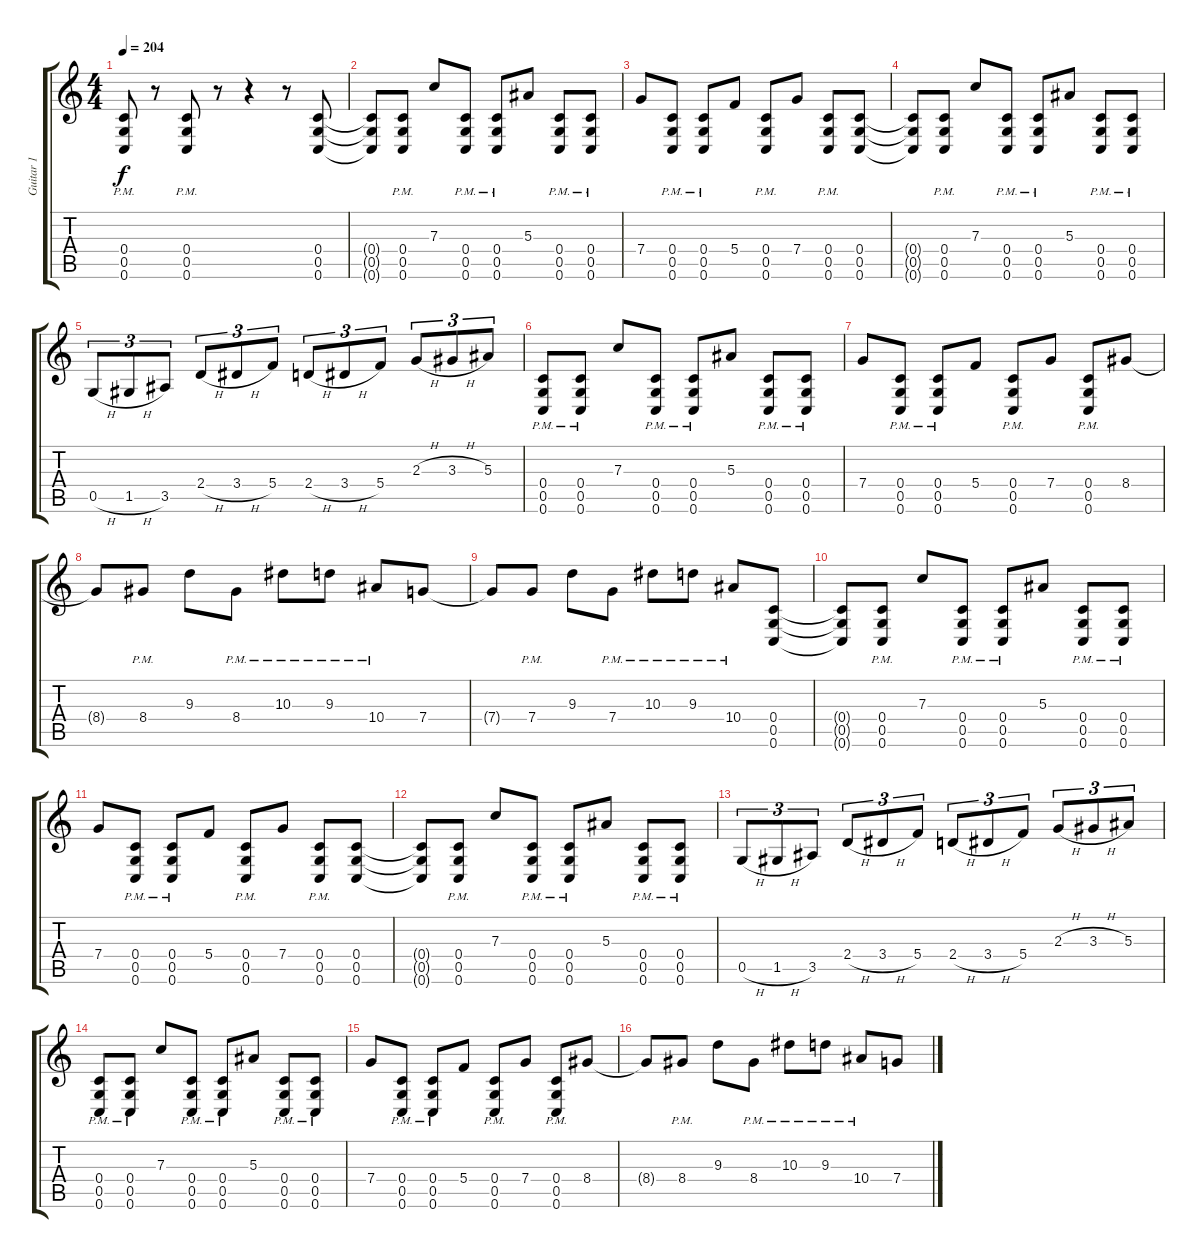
\track ("Guitar 1" "Guitar 1") {instrument distortionguitar}
\staff {score tabs}
\tuning (D4 A3 F3 C3 G2 C2) {hide}
\ts (4 4)
\tempo 204
\clef g2
\ks c
(0.4{pm} 0.5{pm} 0.6{pm}).8{dy f} r.8 (0.4{pm} 0.5{pm} 0.6{pm}).8 r.8 r.4 r.8 (0.4 0.5 0.6).8 |
(0.4{t} 0.5{t} 0.6{t}).8 (0.4{pm} 0.5{pm} 0.6{pm}).8 7.3.8 (0.4{pm} 0.5{pm} 0.6{pm}).8 (0.4{pm} 0.5{pm} 0.6{pm}).8 5.3.8 (0.4{pm} 0.5{pm} 0.6{pm}).8 (0.4{pm} 0.5{pm} 0.6{pm}).8 |
7.4.8 (0.4{pm} 0.5{pm} 0.6{pm}).8 (0.4{pm} 0.5{pm} 0.6{pm}).8 5.4.8 (0.4{pm} 0.5{pm} 0.6{pm}).8 7.4.8 (0.4{pm} 0.5{pm} 0.6{pm}).8 (0.4 0.5 0.6).8 |
(0.4{t} 0.5{t} 0.6{t}).8 (0.4{pm} 0.5{pm} 0.6{pm}).8 7.3.8 (0.4{pm} 0.5{pm} 0.6{pm}).8 (0.4{pm} 0.5{pm} 0.6{pm}).8 5.3.8 (0.4{pm} 0.5{pm} 0.6{pm}).8 (0.4{pm} 0.5{pm} 0.6{pm}).8 |
0.5{h}.8{tu (3 2)} 1.5{h}.8{tu (3 2)} 3.5.8{tu (3 2)} 2.4{h}.8{tu (3 2)} 3.4{h}.8{tu (3 2)} 5.4.8{tu (3 2)} 2.4{h}.8{tu (3 2)} 3.4{h}.8{tu (3 2)} 5.4.8{tu (3 2)} 2.3{h}.8{tu (3 2)} 3.3{h}.8{tu (3 2)} 5.3.8{tu (3 2)} |
(0.4{pm} 0.5{pm} 0.6{pm}).8 (0.4{pm} 0.5{pm} 0.6{pm}).8 7.3.8 (0.4{pm} 0.5{pm} 0.6{pm}).8 (0.4{pm} 0.5{pm} 0.6{pm}).8 5.3.8 (0.4{pm} 0.5{pm} 0.6{pm}).8 (0.4{pm} 0.5{pm} 0.6{pm}).8 |
7.4.8 (0.4{pm} 0.5{pm} 0.6{pm}).8 (0.4{pm} 0.5{pm} 0.6{pm}).8 5.4.8 (0.4{pm} 0.5{pm} 0.6{pm}).8 7.4.8 (0.4{pm} 0.5{pm} 0.6{pm}).8 8.4.8 |
8.4{t}.8 8.4{pm}.8 9.3.8 8.4{pm}.8 10.3{pm}.8 9.3{pm}.8 10.4{pm}.8 7.4.8 |
7.4{t}.8 7.4{pm}.8 9.3.8 7.4{pm}.8 10.3{pm}.8 9.3{pm}.8 10.4{pm}.8 (0.4 0.5 0.6).8 |
(0.4{t} 0.5{t} 0.6{t}).8 (0.4{pm} 0.5{pm} 0.6{pm}).8 7.3.8 (0.4{pm} 0.5{pm} 0.6{pm}).8 (0.4{pm} 0.5{pm} 0.6{pm}).8 5.3.8 (0.4{pm} 0.5{pm} 0.6{pm}).8 (0.4{pm} 0.5{pm} 0.6{pm}).8 |
7.4.8 (0.4{pm} 0.5{pm} 0.6{pm}).8 (0.4{pm} 0.5{pm} 0.6{pm}).8 5.4.8 (0.4{pm} 0.5{pm} 0.6{pm}).8 7.4.8 (0.4{pm} 0.5{pm} 0.6{pm}).8 (0.4 0.5 0.6).8 |
(0.4{t} 0.5{t} 0.6{t}).8 (0.4{pm} 0.5{pm} 0.6{pm}).8 7.3.8 (0.4{pm} 0.5{pm} 0.6{pm}).8 (0.4{pm} 0.5{pm} 0.6{pm}).8 5.3.8 (0.4{pm} 0.5{pm} 0.6{pm}).8 (0.4{pm} 0.5{pm} 0.6{pm}).8 |
0.5{h}.8{tu (3 2)} 1.5{h}.8{tu (3 2)} 3.5.8{tu (3 2)} 2.4{h}.8{tu (3 2)} 3.4{h}.8{tu (3 2)} 5.4.8{tu (3 2)} 2.4{h}.8{tu (3 2)} 3.4{h}.8{tu (3 2)} 5.4.8{tu (3 2)} 2.3{h}.8{tu (3 2)} 3.3{h}.8{tu (3 2)} 5.3.8{tu (3 2)} |
(0.4{pm} 0.5{pm} 0.6{pm}).8 (0.4{pm} 0.5{pm} 0.6{pm}).8 7.3.8 (0.4{pm} 0.5{pm} 0.6{pm}).8 (0.4{pm} 0.5{pm} 0.6{pm}).8 5.3.8 (0.4{pm} 0.5{pm} 0.6{pm}).8 (0.4{pm} 0.5{pm} 0.6{pm}).8 |
7.4.8 (0.4{pm} 0.5{pm} 0.6{pm}).8 (0.4{pm} 0.5{pm} 0.6{pm}).8 5.4.8 (0.4{pm} 0.5{pm} 0.6{pm}).8 7.4.8 (0.4{pm} 0.5{pm} 0.6{pm}).8 8.4.8 |
8.4{t}.8 8.4{pm}.8 9.3.8 8.4{pm}.8 10.3{pm}.8 9.3{pm}.8 10.4{pm}.8 7.4.8
